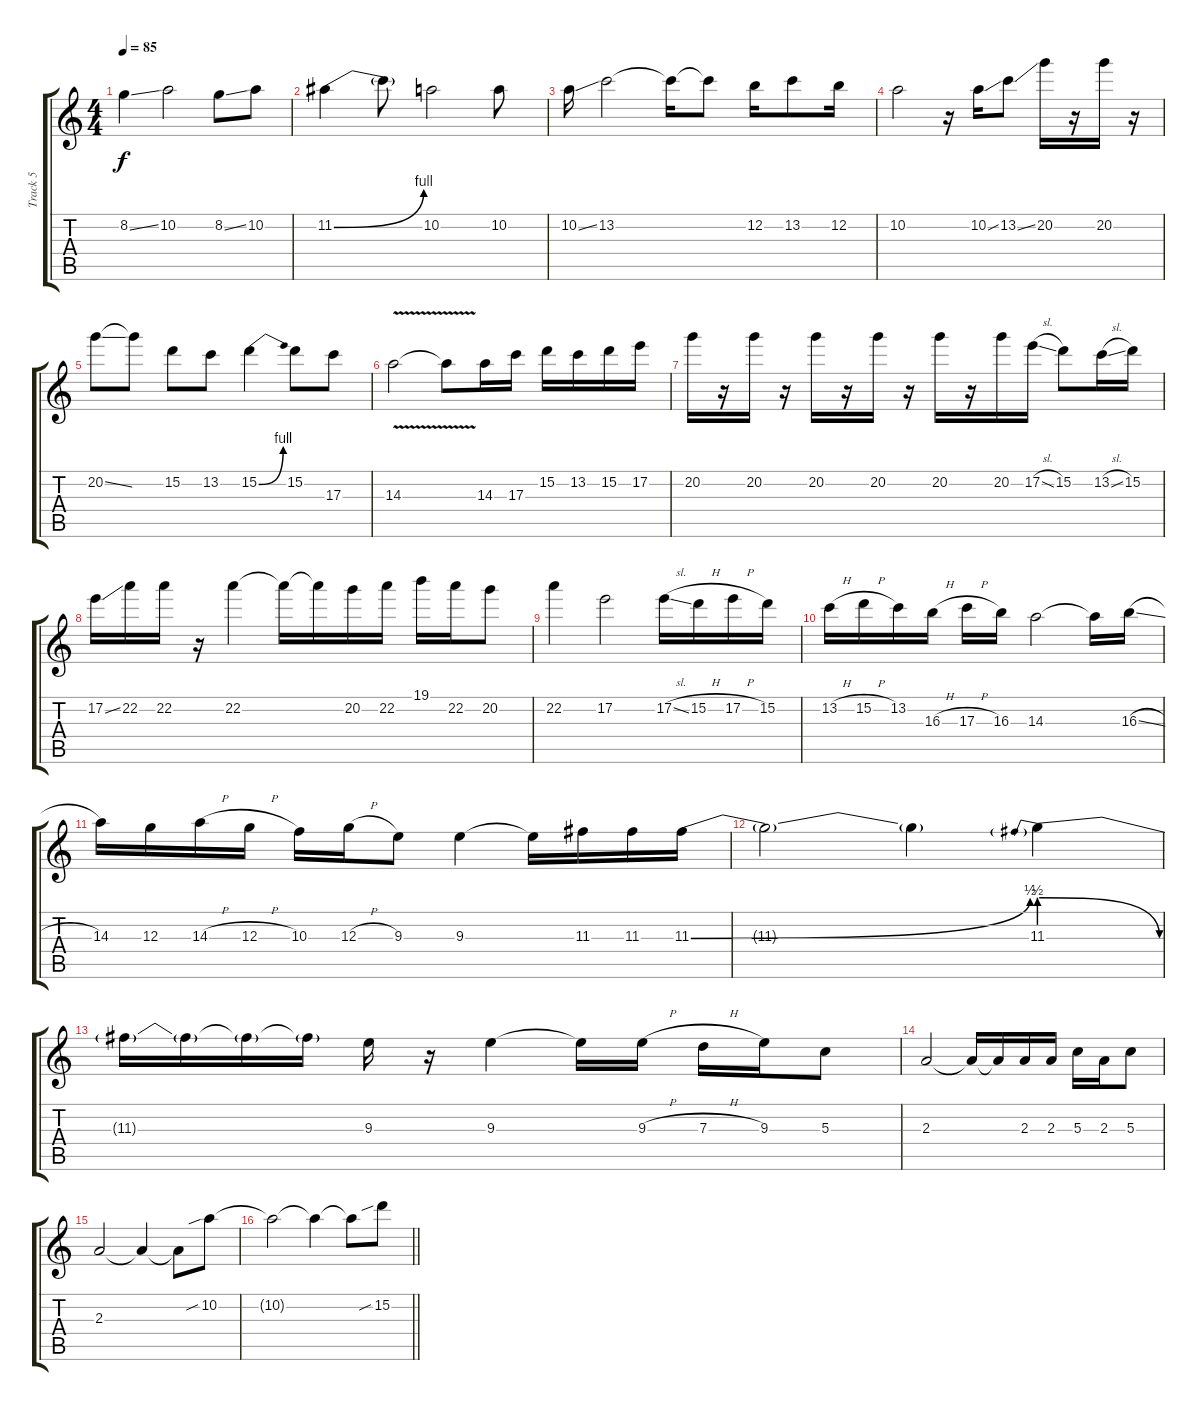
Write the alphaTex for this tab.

\track ("Track 5" "Track 5") {instrument distortionguitar}
\staff {score tabs}
\tuning (E4 B3 G3 D3 A2 E2) {hide}
\ts (4 4)
\tempo 85
\clef g2
\ks c
8.2{ss}.4{dy f} 10.2.2 8.2{ss}.8 10.2.8 |
11.2{be (bend 0 0 60 4)}.4 11.2{t}.8 10.2.2 10.2.8 |
10.2{ss}.16 13.2.2 13.2{t}.16 13.2{t}.8 12.2.16 13.2.8 12.2.16 |
10.2.2 r.16 10.2{ss}.16 13.2{ss}.8 20.2.16 r.16 20.2.16 r.16 |
20.2{ss}.8 20.2{t}.8 15.2.8 13.2.8 15.2{be (bend 0 0 60 4)}.4 15.2.8 17.3.8 |
14.3{v}.2 14.3{t}.8 14.3.16 17.3.16 15.2.16 13.2.16 15.2.16 17.2.16 |
20.2.16 r.16 20.2.16 r.16 20.2.16 r.16 20.2.16 r.16 20.2.16 r.16 20.2.16 17.2{sl}.16 15.2.8 13.2{sl}.16 15.2.16 |
17.2{ss}.16 22.2.16 22.2.16 r.16 22.2.4 22.2{t}.16 22.2{t}.16 20.2.16 22.2.16 19.1.16 22.2.16 20.2.8 |
22.2.4 17.2.2 17.2{sl}.16 15.2{h}.16 17.2{h}.16 15.2.16 |
13.2{h}.16 15.2{h}.16 13.2.16 16.3{h}.16 17.3{h}.16 16.3.16 14.3.2 14.3{t}.16 16.3{sl}.16 |
14.3.16 12.3.16 14.3{h}.16 12.3{h}.16 10.3.16 12.3{h}.16 9.3.8 9.3.4 9.3{t}.16 11.3.16 11.3.16 11.3{be (bend 0 0 60 2)}.16 |
11.3{t}.2 11.3{t}.4 11.3{be (prebendrelease 0 2 60 0)}.4 |
11.3{t}.16 11.3{t}.16 11.3{t}.16 11.3{t}.16 9.3.16 r.16 9.3.4 9.3{t}.16 9.3{h}.16 7.3{h}.16 9.3.16 5.3.8 |
2.3.2 2.3{t}.16 2.3{t}.16 2.3.16 2.3.16 5.3.16 2.3.16 5.3.8 |
2.3.2 2.3{t}.4 2.3{t}.8 10.2{sib}.8 |
\barLineRight lightlight
10.2{t}.2 10.2{t}.4 10.2{t}.8 15.2{sib}.8
